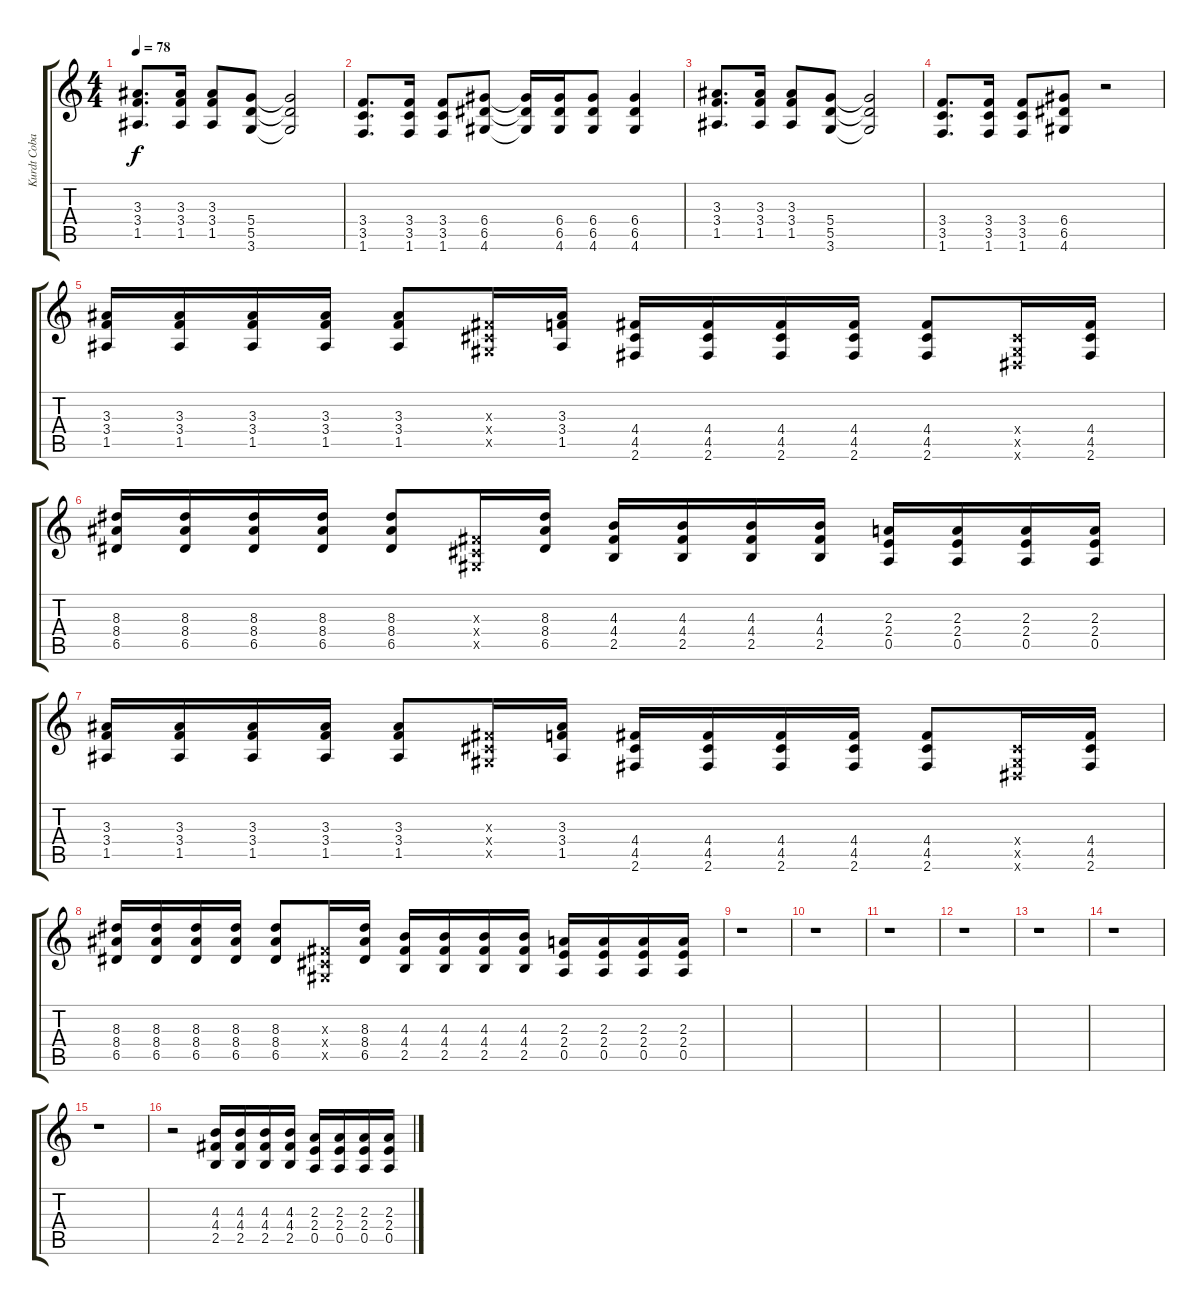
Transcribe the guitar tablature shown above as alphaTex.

\track ("Kurdt Cobain gitare drive" "Kurdt Coba") {instrument distortionguitar}
\staff {score tabs}
\tuning (E4 B3 G3 D3 A2 E2) {hide}
\ts (4 4)
\tempo 78
\clef g2
\ks c
(3.3 3.4 1.5).8{d dy f instrument distortionguitar} (3.3 3.4 1.5).16 (3.3 3.4 1.5).8 (5.4 5.5 3.6).8 (5.4{t} 5.5{t} 3.6{t}).2 |
(3.4 3.5 1.6).8{d} (3.4 3.5 1.6).16 (3.4 3.5 1.6).8 (6.4 6.5 4.6).8 (6.4{t} 6.5{t} 4.6{t}).16 (6.4 6.5 4.6).16 (6.4 6.5 4.6).8 (6.4 6.5 4.6).4 |
(3.3 3.4 1.5).8{d} (3.3 3.4 1.5).16 (3.3 3.4 1.5).8 (5.4 5.5 3.6).8 (5.4{t} 5.5{t} 3.6{t}).2 |
(3.4 3.5 1.6).8{d} (3.4 3.5 1.6).16 (3.4 3.5 1.6).8 (6.4 6.5 4.6).8 r.2 |
(3.3 3.4 1.5).16 (3.3 3.4 1.5).16 (3.3 3.4 1.5).16 (3.3 3.4 1.5).16 (3.3 3.4 1.5).8 (-1.3{x} -1.4{x} -1.5{x}).16 (3.3 3.4 1.5).16 (4.4 4.5 2.6).16 (4.4 4.5 2.6).16 (4.4 4.5 2.6).16 (4.4 4.5 2.6).16 (4.4 4.5 2.6).8 (-1.4{x} -1.5{x} -1.6{x}).16 (4.4 4.5 2.6).16 |
(8.3 8.4 6.5).16 (8.3 8.4 6.5).16 (8.3 8.4 6.5).16 (8.3 8.4 6.5).16 (8.3 8.4 6.5).8 (-1.3{x} -1.4{x} -1.5{x}).16 (8.3 8.4 6.5).16 (4.3 4.4 2.5).16 (4.3 4.4 2.5).16 (4.3 4.4 2.5).16 (4.3 4.4 2.5).16 (2.3 2.4 0.5).16 (2.3 2.4 0.5).16 (2.3 2.4 0.5).16 (2.3 2.4 0.5).16 |
(3.3 3.4 1.5).16 (3.3 3.4 1.5).16 (3.3 3.4 1.5).16 (3.3 3.4 1.5).16 (3.3 3.4 1.5).8 (-1.3{x} -1.4{x} -1.5{x}).16 (3.3 3.4 1.5).16 (4.4 4.5 2.6).16 (4.4 4.5 2.6).16 (4.4 4.5 2.6).16 (4.4 4.5 2.6).16 (4.4 4.5 2.6).8 (-1.4{x} -1.5{x} -1.6{x}).16 (4.4 4.5 2.6).16 |
(8.3 8.4 6.5).16 (8.3 8.4 6.5).16 (8.3 8.4 6.5).16 (8.3 8.4 6.5).16 (8.3 8.4 6.5).8 (-1.3{x} -1.4{x} -1.5{x}).16 (8.3 8.4 6.5).16 (4.3 4.4 2.5).16 (4.3 4.4 2.5).16 (4.3 4.4 2.5).16 (4.3 4.4 2.5).16 (2.3 2.4 0.5).16 (2.3 2.4 0.5).16 (2.3 2.4 0.5).16 (2.3 2.4 0.5).16 |
r.1 |
r.1 |
r.1 |
r.1 |
r.1 |
r.1 |
r.1 |
r.2 (4.3 4.4 2.5).16 (4.3 4.4 2.5).16 (4.3 4.4 2.5).16 (4.3 4.4 2.5).16 (2.3 2.4 0.5).16 (2.3 2.4 0.5).16 (2.3 2.4 0.5).16 (2.3 2.4 0.5).16
